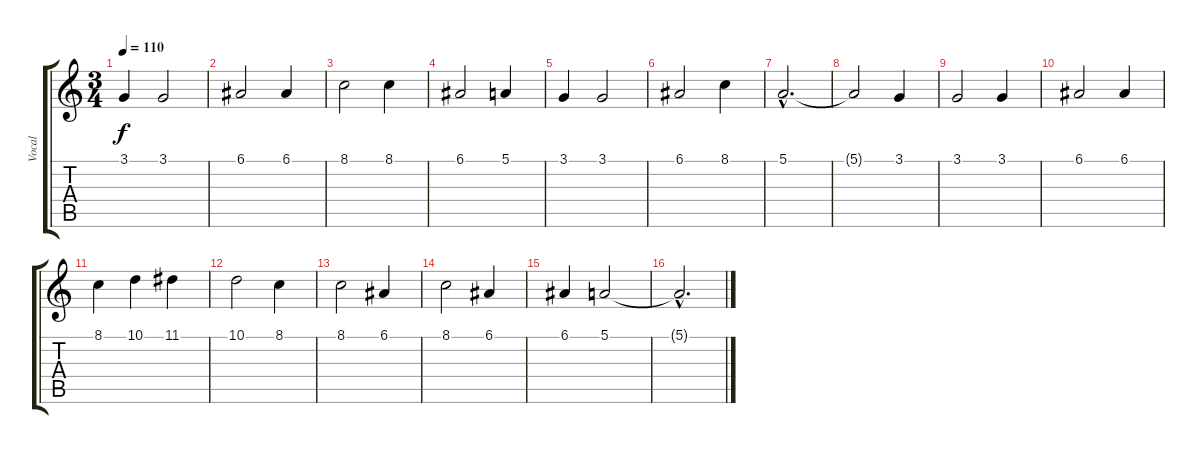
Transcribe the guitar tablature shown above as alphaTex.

\track ("Vocal" "Vocal") {instrument flute}
\staff {score tabs}
\tuning (E4 B3 G3 D3 A2 E2) {hide}
\ts (3 4)
\tempo 110
\clef g2
\ks c
3.1.4{dy f} 3.1.2 |
6.1.2 6.1.4 |
8.1.2 8.1.4 |
6.1.2 5.1.4 |
3.1.4 3.1.2 |
6.1.2 8.1.4 |
5.1{hac}.2{d} |
5.1{t}.2 3.1.4 |
3.1.2 3.1.4 |
6.1.2 6.1.4 |
8.1.4 10.1.4 11.1.4 |
10.1.2 8.1.4 |
8.1.2 6.1.4 |
8.1.2 6.1.4 |
6.1.4 5.1.2 |
5.1{hac t}.2{d}
